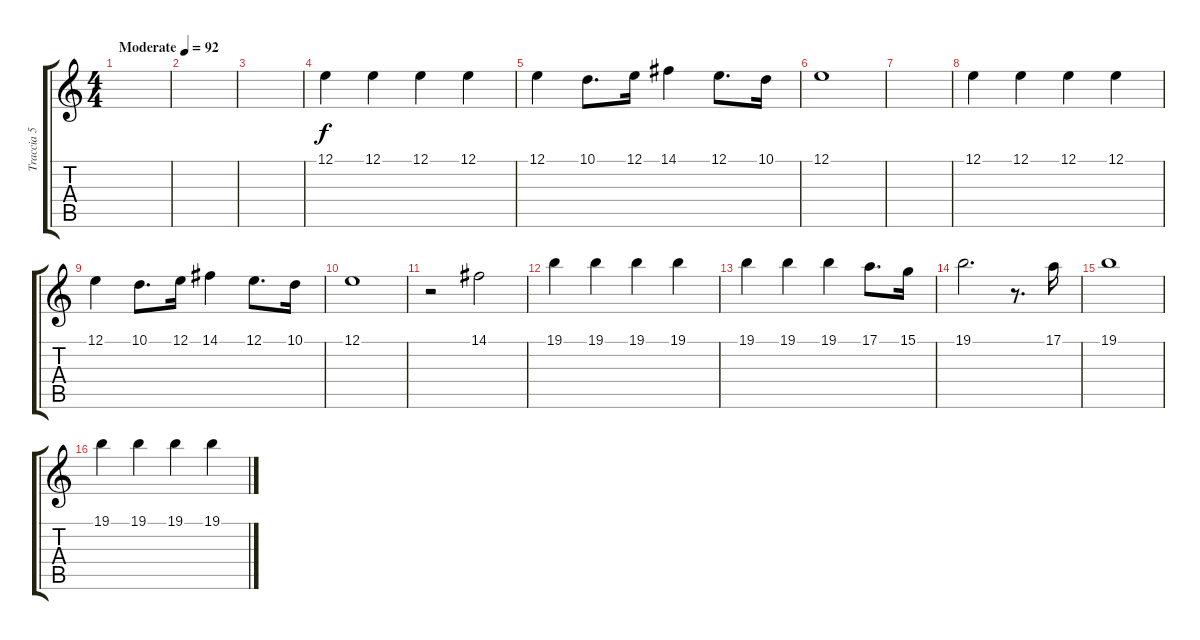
\track ("Traccia 5" "Traccia 5") {instrument acousticgrandpiano}
\staff {score tabs}
\tuning (E4 B3 G3 D3 A2 E2) {hide}
\ts (4 4)
\tempo (92 "Moderate")
\clef g2
\ks c
|
|
|
12.1.4 12.1.4 12.1.4 12.1.4 |
12.1.4 10.1.8{d} 12.1.16 14.1.4 12.1.8{d} 10.1.16 |
12.1.1 |
|
12.1.4 12.1.4 12.1.4 12.1.4 |
12.1.4 10.1.8{d} 12.1.16 14.1.4 12.1.8{d} 10.1.16 |
12.1.1 |
r.2 14.1.2 |
19.1.4 19.1.4 19.1.4 19.1.4 |
19.1.4 19.1.4 19.1.4 17.1.8{d} 15.1.16 |
19.1.2{d} r.8{d} 17.1.16 |
19.1.1 |
19.1.4 19.1.4 19.1.4 19.1.4
